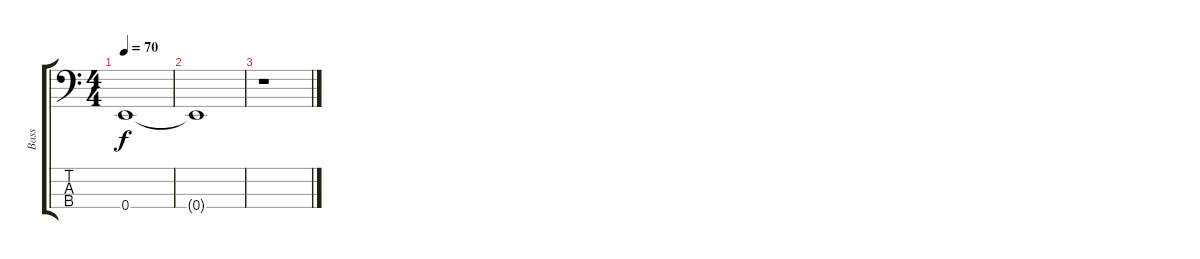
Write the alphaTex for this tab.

\track ("Bass" "Bass") {instrument fretlessbass}
\staff {score tabs}
\tuning (G2 D2 A1 E1) {hide}
\ts (4 4)
\tempo 70
\clef f4
\ks c
0.4.1{dy f} |
0.4{t}.1 |
r.1
